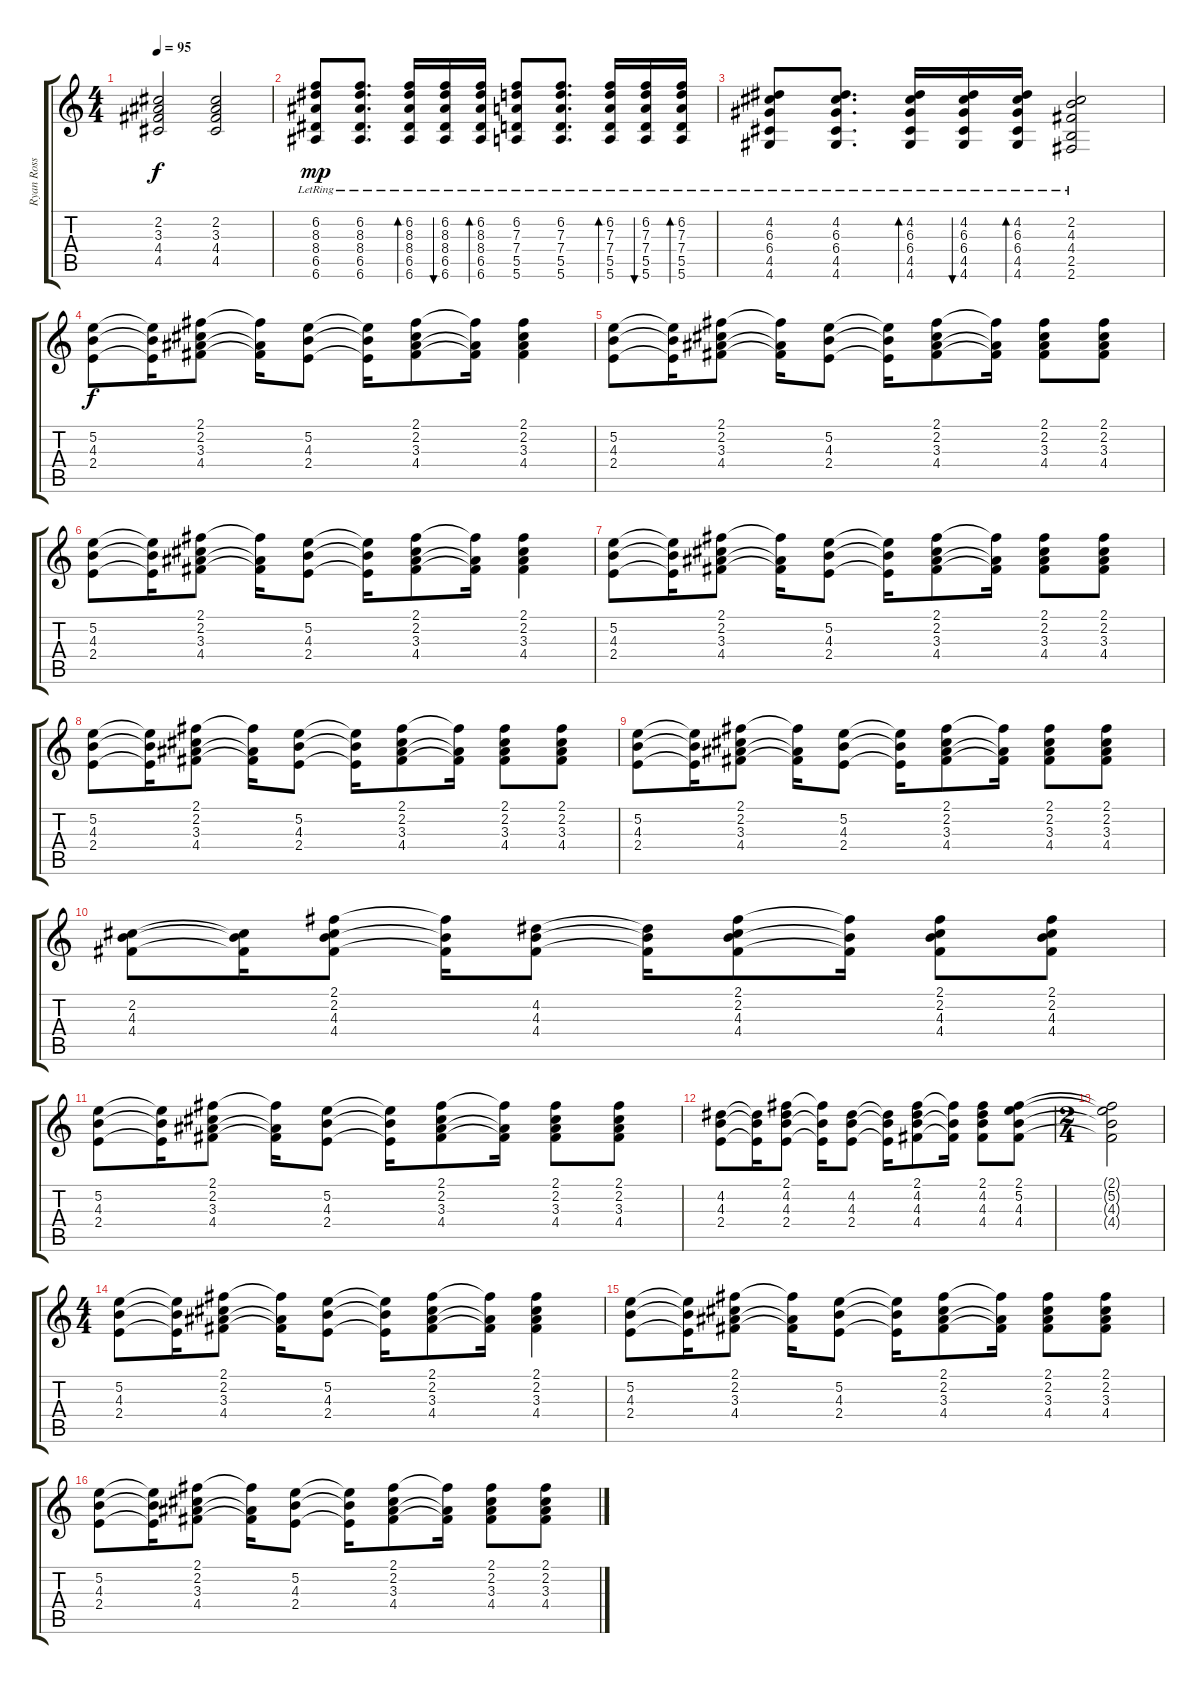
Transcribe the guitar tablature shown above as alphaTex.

\track ("Ryan Ross" "Ryan Ross") {instrument electricguitarclean}
\staff {score tabs}
\tuning (E4 B3 G3 D3 A2 E2) {hide}
\ts (4 4)
\tempo 95
\clef g2
\ks c
(2.2 3.3 4.4 4.5).2{dy f} (2.2 3.3 4.4 4.5).2 |
(6.2 8.3 8.4 6.5{lr} 6.6).8{dy mp} (6.2{lr} 8.3{lr} 8.4{lr} 6.5 6.6).8{d} (6.2{lr} 8.3{lr} 8.4{lr} 6.5 6.6).16{bd 60} (6.2{lr} 8.3{lr} 8.4{lr} 6.5 6.6).16{bu 60} (6.2 8.3{lr} 8.4{lr} 6.5 6.6).16{bd 60} (6.2 7.3 7.4 5.5{lr} 5.6).8 (6.2{lr} 7.3{lr} 7.4{lr} 5.5 5.6).8{d} (6.2{lr} 7.3{lr} 7.4{lr} 5.5 5.6).16{bd 60} (6.2{lr} 7.3{lr} 7.4{lr} 5.5 5.6).16{bu 60} (6.2 7.3{lr} 7.4{lr} 5.5 5.6).16{bd 60} |
(4.2 6.3 6.4 4.5{lr} 4.6).8 (4.2{lr} 6.3{lr} 6.4{lr} 4.5 4.6).8{d} (4.2{lr} 6.3{lr} 6.4{lr} 4.5 4.6).16{bd 60} (4.2{lr} 6.3{lr} 6.4{lr} 4.5 4.6).16{bu 60} (4.2 6.3{lr} 6.4{lr} 4.5 4.6).16{bd 60} (2.2 4.3 4.4 2.5{lr} 2.6).2 |
(5.2 4.3 2.4).8{dy f} (5.2{t} 4.3{t} 2.4{t}).16 (2.1 2.2 3.3 4.4).8 (2.1{t} 3.3{t} 4.4{t}).16 (5.2 4.3 2.4).8 (5.2{t} 4.3{t} 2.4{t}).16 (2.1 2.2 3.3 4.4).8 (2.1{t} 3.3{t} 4.4{t}).16 (2.1 2.2 3.3 4.4).4 |
(5.2 4.3 2.4).8 (5.2{t} 4.3{t} 2.4{t}).16 (2.1 2.2 3.3 4.4).8 (2.1{t} 3.3{t} 4.4{t}).16 (5.2 4.3 2.4).8 (5.2{t} 4.3{t} 2.4{t}).16 (2.1 2.2 3.3 4.4).8 (2.1{t} 3.3{t} 4.4{t}).16 (2.1 2.2 3.3 4.4).8 (2.1 2.2 3.3 4.4).8 |
(5.2 4.3 2.4).8 (5.2{t} 4.3{t} 2.4{t}).16 (2.1 2.2 3.3 4.4).8 (2.1{t} 3.3{t} 4.4{t}).16 (5.2 4.3 2.4).8 (5.2{t} 4.3{t} 2.4{t}).16 (2.1 2.2 3.3 4.4).8 (2.1{t} 3.3{t} 4.4{t}).16 (2.1 2.2 3.3 4.4).4 |
(5.2 4.3 2.4).8 (5.2{t} 4.3{t} 2.4{t}).16 (2.1 2.2 3.3 4.4).8 (2.1{t} 3.3{t} 4.4{t}).16 (5.2 4.3 2.4).8 (5.2{t} 4.3{t} 2.4{t}).16 (2.1 2.2 3.3 4.4).8 (2.1{t} 3.3{t} 4.4{t}).16 (2.1 2.2 3.3 4.4).8 (2.1 2.2 3.3 4.4).8 |
(5.2 4.3 2.4).8 (5.2{t} 4.3{t} 2.4{t}).16 (2.1 2.2 3.3 4.4).8 (2.1{t} 3.3{t} 4.4{t}).16 (5.2 4.3 2.4).8 (5.2{t} 4.3{t} 2.4{t}).16 (2.1 2.2 3.3 4.4).8 (2.1{t} 3.3{t} 4.4{t}).16 (2.1 2.2 3.3 4.4).8 (2.1 2.2 3.3 4.4).8 |
(5.2 4.3 2.4).8 (5.2{t} 4.3{t} 2.4{t}).16 (2.1 2.2 3.3 4.4).8 (2.1{t} 3.3{t} 4.4{t}).16 (5.2 4.3 2.4).8 (5.2{t} 4.3{t} 2.4{t}).16 (2.1 2.2 3.3 4.4).8 (2.1{t} 3.3{t} 4.4{t}).16 (2.1 2.2 3.3 4.4).8 (2.1 2.2 3.3 4.4).8 |
(2.2 4.3 4.4).8 (2.2{t} 4.3{t} 4.4{t}).16 (2.1 2.2 4.3 4.4).8 (2.1{t} 4.3{t} 4.4{t}).16 (4.2 4.3 4.4).8 (4.2{t} 4.3{t} 4.4{t}).16 (2.1 2.2 4.3 4.4).8 (2.1{t} 4.3{t} 4.4{t}).16 (2.1 2.2 4.3 4.4).8 (2.1 2.2 4.3 4.4).8 |
(5.2 4.3 2.4).8 (5.2{t} 4.3{t} 2.4{t}).16 (2.1 2.2 3.3 4.4).8 (2.1{t} 3.3{t} 4.4{t}).16 (5.2 4.3 2.4).8 (5.2{t} 4.3{t} 2.4{t}).16 (2.1 2.2 3.3 4.4).8 (2.1{t} 3.3{t} 4.4{t}).16 (2.1 2.2 3.3 4.4).8 (2.1 2.2 3.3 4.4).8 |
(4.2 4.3 2.4).8 (4.2{t} 4.3{t} 2.4{t}).16 (2.1 4.2 4.3 2.4).8 (2.1{t} 4.3{t} 2.4{t}).16 (4.2 4.3 2.4).8 (4.2{t} 4.3{t} 2.4{t}).16 (2.1 4.2 4.3 4.4).8 (2.1{t} 4.3{t} 4.4{t}).16 (2.1 4.2 4.3 4.4).8 (2.1 5.2 4.3 4.4).8 |
\ts (2 4)
(2.1{t} 5.2{t} 4.3{t} 4.4{t}).2 |
\ts (4 4)
(5.2 4.3 2.4).8 (5.2{t} 4.3{t} 2.4{t}).16 (2.1 2.2 3.3 4.4).8 (2.1{t} 3.3{t} 4.4{t}).16 (5.2 4.3 2.4).8 (5.2{t} 4.3{t} 2.4{t}).16 (2.1 2.2 3.3 4.4).8 (2.1{t} 3.3{t} 4.4{t}).16 (2.1 2.2 3.3 4.4).4 |
(5.2 4.3 2.4).8 (5.2{t} 4.3{t} 2.4{t}).16 (2.1 2.2 3.3 4.4).8 (2.1{t} 3.3{t} 4.4{t}).16 (5.2 4.3 2.4).8 (5.2{t} 4.3{t} 2.4{t}).16 (2.1 2.2 3.3 4.4).8 (2.1{t} 3.3{t} 4.4{t}).16 (2.1 2.2 3.3 4.4).8 (2.1 2.2 3.3 4.4).8 |
(5.2 4.3 2.4).8 (5.2{t} 4.3{t} 2.4{t}).16 (2.1 2.2 3.3 4.4).8 (2.1{t} 3.3{t} 4.4{t}).16 (5.2 4.3 2.4).8 (5.2{t} 4.3{t} 2.4{t}).16 (2.1 2.2 3.3 4.4).8 (2.1{t} 3.3{t} 4.4{t}).16 (2.1 2.2 3.3 4.4).8 (2.1 2.2 3.3 4.4).8
